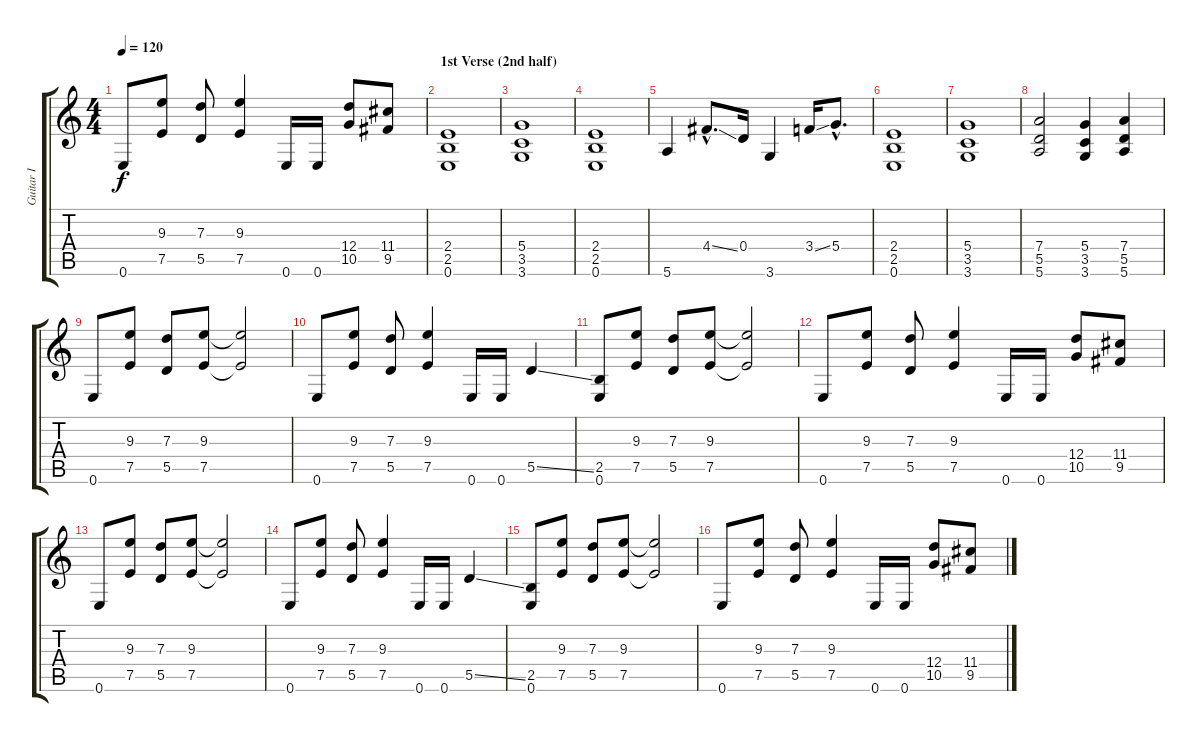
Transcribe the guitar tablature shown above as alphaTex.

\track ("Guitar I" "Guitar I") {instrument distortionguitar}
\staff {score tabs}
\tuning (E4 B3 G3 D3 A2 E2) {hide}
\ts (4 4)
\tempo 120
\clef g2
\ks c
0.6.8{dy f} (9.3 7.5).8 (7.3 5.5).8 (9.3 7.5).4 0.6.16 0.6.16 (12.4 10.5).8 (11.4 9.5).8 |
\section ("" "1st Verse (2nd half)")
(2.4 2.5 0.6).1 |
(5.4 3.5 3.6).1 |
(2.4 2.5 0.6).1 |
5.6.4 4.4{ss hac}.8{d} 0.4.16 3.6.4 3.4{ss}.16 5.4{hac}.8{d} |
(2.4 2.5 0.6).1 |
(5.4 3.5 3.6).1 |
(7.4 5.5 5.6).2 (5.4 3.5 3.6).4 (7.4 5.5 5.6).4 |
0.6.8 (9.3 7.5).8 (7.3 5.5).8 (9.3 7.5).8 (9.3{t} 7.5{t}).2 |
0.6.8 (9.3 7.5).8 (7.3 5.5).8 (9.3 7.5).4 0.6.16 0.6.16 5.5{ss}.4 |
(2.5 0.6).8 (9.3 7.5).8 (7.3 5.5).8 (9.3 7.5).8 (9.3{t} 7.5{t}).2 |
0.6.8 (9.3 7.5).8 (7.3 5.5).8 (9.3 7.5).4 0.6.16 0.6.16 (12.4 10.5).8 (11.4 9.5).8 |
0.6.8 (9.3 7.5).8 (7.3 5.5).8 (9.3 7.5).8 (9.3{t} 7.5{t}).2 |
0.6.8 (9.3 7.5).8 (7.3 5.5).8 (9.3 7.5).4 0.6.16 0.6.16 5.5{ss}.4 |
(2.5 0.6).8 (9.3 7.5).8 (7.3 5.5).8 (9.3 7.5).8 (9.3{t} 7.5{t}).2 |
0.6.8 (9.3 7.5).8 (7.3 5.5).8 (9.3 7.5).4 0.6.16 0.6.16 (12.4 10.5).8 (11.4 9.5).8
